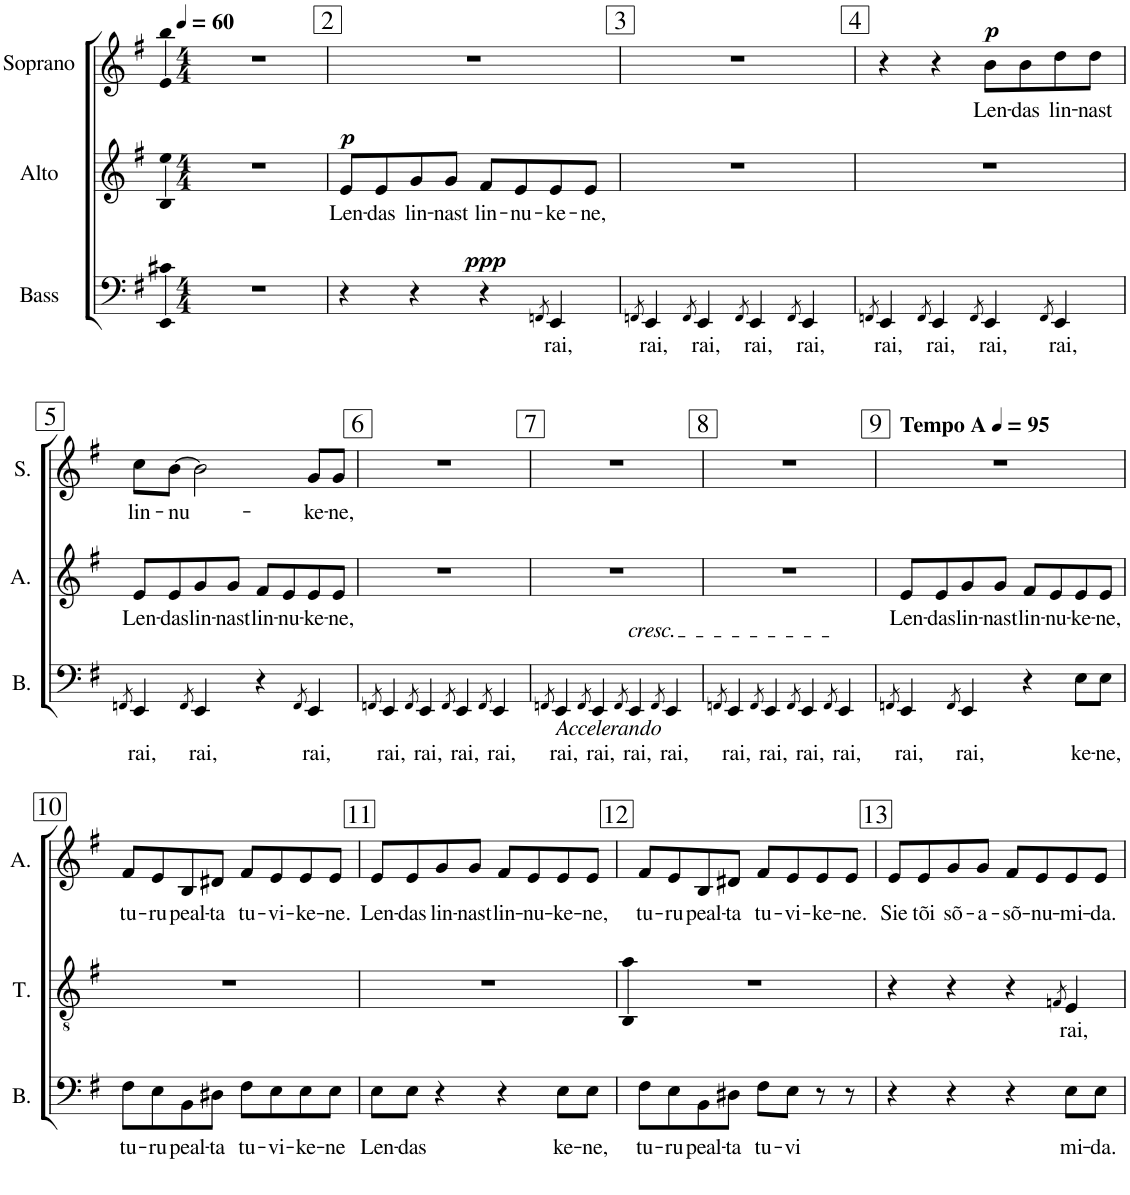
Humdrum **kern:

**kern	**text	**dynam	**kern	**text	**kern	**text	**dynam	**kern	**text	**dynam
*part4	*part4	*part4	*part3	*part3	*part2	*part2	*part2	*part1	*part1	*part1
*staff4	*staff4	*staff4	*staff3	*staff3	*staff2	*staff2	*staff2	*staff1	*staff1	*staff1
*I"Bass	*	*	*I"Tenor	*	*I"Alto	*	*	*I"Soprano	*	*
*I'B.	*	*	*I'T.	*	*I'A.	*	*	*I'S.	*	*
*	*	*	*stria5	*	*	*	*	*	*	*
*clefF4	*	*	*clefGv2	*	*clefG2	*	*	*clefG2	*	*
*	*	*	*	*	*Trd1c2	*	*	*	*	*
*k[f#]	*	*	*k[f#]	*	*k[f#]	*	*	*k[f#]	*	*
*M4/4	*	*	*M4/4	*	*M4/4	*	*	*M4/4	*	*
*MM60	*	*	*MM60	*	*MM60	*	*	*MM60	*	*
=1	=1	=1	=1	=1	=1	=1	=1	=1	=1	=1
1r	.	.	1r	.	1r	.	.	1r	.	.
=2	=2	=2	=2	=2	=2	=2	=2	=2	=2	=2
!	!	!	!	!	!	!LO:LY:b	!LO:DY:a	!	!	!
4r	.	.	1r	.	8e/L	Len-	p	1r	.	.
!	!	!	!	!	!	!LO:LY:b	!	!	!	!
.	.	.	.	.	8e/	-das	.	.	.	.
!	!	!	!	!	!	!LO:LY:b	!	!	!	!
4r	.	.	.	.	8g/	lin-	.	.	.	.
!	!	!	!	!	!	!LO:LY:b	!	!	!	!
.	.	.	.	.	8g/J	-nast	.	.	.	.
!	!	!LO:DY:a	!	!	!	!LO:LY:b	!	!	!	!
4r	.	ppp	.	.	8f#/L	lin-	.	.	.	.
!	!	!	!	!	!	!LO:LY:b	!	!	!	!
.	.	.	.	.	8e/	-nu-	.	.	.	.
8qFFn/	.	.	.	.	.	.	.	.	.	.
!	!LO:LY:b	!	!	!	!	!LO:LY:b	!	!	!	!
4EE/	rai,	.	.	.	8e/	-ke-	.	.	.	.
!	!	!	!	!	!	!LO:LY:b	!	!	!	!
.	.	.	.	.	8e/J	-ne,	.	.	.	.
=3	=3	=3	=3	=3	=3	=3	=3	=3	=3	=3
8qFFn/	.	.	.	.	.	.	.	.	.	.
!	!LO:LY:b	!	!	!	!	!	!	!	!	!
4EE/	rai,	.	1r	.	1r	.	.	1r	.	.
8qFF/	.	.	.	.	.	.	.	.	.	.
!	!LO:LY:b	!	!	!	!	!	!	!	!	!
4EE/	rai,	.	.	.	.	.	.	.	.	.
8qFF/	.	.	.	.	.	.	.	.	.	.
!	!LO:LY:b	!	!	!	!	!	!	!	!	!
4EE/	rai,	.	.	.	.	.	.	.	.	.
8qFF/	.	.	.	.	.	.	.	.	.	.
!	!LO:LY:b	!	!	!	!	!	!	!	!	!
4EE/	rai,	.	.	.	.	.	.	.	.	.
=4	=4	=4	=4	=4	=4	=4	=4	=4	=4	=4
8qFFn/	.	.	.	.	.	.	.	.	.	.
!	!LO:LY:b	!	!	!	!	!	!	!	!	!
4EE/	rai,	.	1r	.	1r	.	.	4r	.	.
8qFF/	.	.	.	.	.	.	.	.	.	.
!	!LO:LY:b	!	!	!	!	!	!	!	!	!
4EE/	rai,	.	.	.	.	.	.	4r	.	.
8qFF/	.	.	.	.	.	.	.	.	.	.
!	!LO:LY:b	!	!	!	!	!	!	!	!LO:LY:b	!LO:DY:a
4EE/	rai,	.	.	.	.	.	.	8b\L	Len-	p
!	!	!	!	!	!	!	!	!	!LO:LY:b	!
.	.	.	.	.	.	.	.	8b\	-das	.
8qFF/	.	.	.	.	.	.	.	.	.	.
!	!LO:LY:b	!	!	!	!	!	!	!	!LO:LY:b	!
4EE/	rai,	.	.	.	.	.	.	8dd\	lin-	.
!	!	!	!	!	!	!	!	!	!LO:LY:b	!
.	.	.	.	.	.	.	.	8dd\J	-nast	.
!!LO:LB:g=z
=5	=5	=5	=5	=5	=5	=5	=5	=5	=5	=5
8qFFn/	.	.	.	.	.	.	.	.	.	.
!	!LO:LY:b	!	!	!	!	!LO:LY:b	!	!	!LO:LY:b	!
4EE/	rai,	.	1r	.	8e/L	Len-	.	8cc\L	lin-	.
!	!	!	!	!	!	!LO:LY:b	!	!	!LO:LY:b	!
.	.	.	.	.	8e/	-das	.	[8b\J	-nu-	.
8qFF/	.	.	.	.	.	.	.	.	.	.
!	!LO:LY:b	!	!	!	!	!LO:LY:b	!	!	!	!
4EE/	rai,	.	.	.	8g/	lin-	.	2b\]	.	.
!	!	!	!	!	!	!LO:LY:b	!	!	!	!
.	.	.	.	.	8g/J	-nast	.	.	.	.
!	!	!	!	!	!	!LO:LY:b	!	!	!	!
4r	.	.	.	.	8f#/L	lin-	.	.	.	.
!	!	!	!	!	!	!LO:LY:b	!	!	!	!
.	.	.	.	.	8e/	-nu-	.	.	.	.
8qFF/	.	.	.	.	.	.	.	.	.	.
!	!LO:LY:b	!	!	!	!	!LO:LY:b	!	!	!LO:LY:b	!
4EE/	rai,	.	.	.	8e/	-ke-	.	8g/L	-ke-	.
!	!	!	!	!	!	!LO:LY:b	!	!	!LO:LY:b	!
.	.	.	.	.	8e/J	-ne,	.	8g/J	-ne,	.
=6	=6	=6	=6	=6	=6	=6	=6	=6	=6	=6
8qFFn/	.	.	.	.	.	.	.	.	.	.
!	!LO:LY:b	!	!	!	!	!	!	!	!	!
4EE/	rai,	.	1r	.	1r	.	.	1r	.	.
8qFF/	.	.	.	.	.	.	.	.	.	.
!	!LO:LY:b	!	!	!	!	!	!	!	!	!
4EE/	rai,	.	.	.	.	.	.	.	.	.
8qFF/	.	.	.	.	.	.	.	.	.	.
!	!LO:LY:b	!	!	!	!	!	!	!	!	!
4EE/	rai,	.	.	.	.	.	.	.	.	.
8qFF/	.	.	.	.	.	.	.	.	.	.
!	!LO:LY:b	!	!	!	!	!	!	!	!	!
4EE/	rai,	.	.	.	.	.	.	.	.	.
=7	=7	=7	=7	=7	=7	=7	=7	=7	=7	=7
8qFFn/	.	.	.	.	.	.	.	.	.	.
!LO:TX:b:i:t=Accelerando	!	!	!	!	!	!	!	!	!	!
!	!LO:LY:b	!	!	!	!	!	!	!	!	!
4EE/	rai,	.	1r	.	1r	.	.	1r	.	.
8qFF/	.	.	.	.	.	.	.	.	.	.
!	!LO:LY:b	!	!	!	!	!	!	!	!	!
4EE/	rai,	.	.	.	.	.	.	.	.	.
8qFF/	.	.	.	.	.	.	.	.	.	.
!LO:TX:a:i:t=cresc.	!	!	!	!	!	!	!	!	!	!
!	!LO:LY:b	!	!	!	!	!	!	!	!	!
4EE/	rai,	.	.	.	.	.	.	.	.	.
8qFF/	.	.	.	.	.	.	.	.	.	.
!	!LO:LY:b	!	!	!	!	!	!	!	!	!
4EE/	rai,	.	.	.	.	.	.	.	.	.
=8	=8	=8	=8	=8	=8	=8	=8	=8	=8	=8
8qFFn/	.	.	.	.	.	.	.	.	.	.
!	!LO:LY:b	!	!	!	!	!	!	!	!	!
4EE/	rai,	.	1r	.	1r	.	.	1r	.	.
8qFF/	.	.	.	.	.	.	.	.	.	.
!	!LO:LY:b	!	!	!	!	!	!	!	!	!
4EE/	rai,	.	.	.	.	.	.	.	.	.
8qFF/	.	.	.	.	.	.	.	.	.	.
!	!LO:LY:b	!	!	!	!	!	!	!	!	!
4EE/	rai,	.	.	.	.	.	.	.	.	.
8qFF/	.	.	.	.	.	.	.	.	.	.
!	!LO:LY:b	!	!	!	!	!	!	!	!	!
4EE/	rai,	.	.	.	.	.	.	.	.	.
=9	=9	=9	=9	=9	=9	=9	=9	=9	=9	=9
*	*	*	*	*	*	*	*	*MM95	*	*
8qFFn/	.	.	.	.	.	.	.	.	.	.
!	!	!	!	!	!	!	!	!LO:TX:a:B:t=Tempo A	!	!
!	!LO:LY:b	!	!	!	!	!LO:LY:b	!	!	!	!
4EE/	rai,	.	1r	.	8e/L	Len-	.	1r	.	.
!	!	!	!	!	!	!LO:LY:b	!	!	!	!
.	.	.	.	.	8e/	-das	.	.	.	.
8qFF/	.	.	.	.	.	.	.	.	.	.
!	!LO:LY:b	!	!	!	!	!LO:LY:b	!	!	!	!
4EE/	rai,	.	.	.	8g/	lin-	.	.	.	.
!	!	!	!	!	!	!LO:LY:b	!	!	!	!
.	.	.	.	.	8g/J	-nast	.	.	.	.
!	!	!	!	!	!	!LO:LY:b	!	!	!	!
4r	.	.	.	.	8f#/L	lin-	.	.	.	.
!	!	!	!	!	!	!LO:LY:b	!	!	!	!
.	.	.	.	.	8e/	-nu-	.	.	.	.
!	!LO:LY:b	!	!	!	!	!LO:LY:b	!	!	!	!
8E\L	-ke-	.	.	.	8e/	-ke-	.	.	.	.
!	!LO:LY:b	!	!	!	!	!LO:LY:b	!	!	!	!
8E\J	-ne,	.	.	.	8e/J	-ne,	.	.	.	.
!!LO:LB:g=z
=10	=10	=10	=10	=10	=10	=10	=10	=10	=10	=10
!	!LO:LY:b	!	!	!	!	!LO:LY:b	!	!	!	!
8F#\L	tu-	.	1r	.	8f#/L	tu-	.	1r	.	.
!	!LO:LY:b	!	!	!	!	!LO:LY:b	!	!	!	!
8E\	-ru	.	.	.	8e/	-ru	.	.	.	.
!	!LO:LY:b	!	!	!	!	!LO:LY:b	!	!	!	!
8BB\	peal-	.	.	.	8B/	peal-	.	.	.	.
!	!LO:LY:b	!	!	!	!	!LO:LY:b	!	!	!	!
8D#X\J	-ta	.	.	.	8d#X/J	-ta	.	.	.	.
!	!LO:LY:b	!	!	!	!	!LO:LY:b	!	!	!	!
8F#\L	tu-	.	.	.	8f#/L	tu-	.	.	.	.
!	!LO:LY:b	!	!	!	!	!LO:LY:b	!	!	!	!
8E\	-vi-	.	.	.	8e/	-vi-	.	.	.	.
!	!LO:LY:b	!	!	!	!	!LO:LY:b	!	!	!	!
8E\	-ke-	.	.	.	8e/	-ke-	.	.	.	.
!	!LO:LY:b	!	!	!	!	!LO:LY:b	!	!	!	!
8E\J	-ne	.	.	.	8e/J	-ne.	.	.	.	.
=11	=11	=11	=11	=11	=11	=11	=11	=11	=11	=11
!	!LO:LY:b	!	!	!	!	!LO:LY:b	!	!	!	!
8E\L	Len-	.	1r	.	8e/L	Len-	.	1r	.	.
!	!LO:LY:b	!	!	!	!	!LO:LY:b	!	!	!	!
8E\J	-das	.	.	.	8e/	-das	.	.	.	.
!	!	!	!	!	!	!LO:LY:b	!	!	!	!
4r	.	.	.	.	8g/	lin-	.	.	.	.
!	!	!	!	!	!	!LO:LY:b	!	!	!	!
.	.	.	.	.	8g/J	-nast	.	.	.	.
!	!	!	!	!	!	!LO:LY:b	!	!	!	!
4r	.	.	.	.	8f#/L	lin-	.	.	.	.
!	!	!	!	!	!	!LO:LY:b	!	!	!	!
.	.	.	.	.	8e/	-nu-	.	.	.	.
!	!LO:LY:b	!	!	!	!	!LO:LY:b	!	!	!	!
8E\L	-ke-	.	.	.	8e/	-ke-	.	.	.	.
!	!LO:LY:b	!	!	!	!	!LO:LY:b	!	!	!	!
8E\J	-ne,	.	.	.	8e/J	-ne,	.	.	.	.
=12	=12	=12	=12	=12	=12	=12	=12	=12	=12	=12
!	!LO:LY:b	!	!	!	!	!LO:LY:b	!	!	!	!
8F#\L	tu-	.	1r	.	8f#/L	tu-	.	1r	.	.
!	!LO:LY:b	!	!	!	!	!LO:LY:b	!	!	!	!
8E\	-ru	.	.	.	8e/	-ru	.	.	.	.
!	!LO:LY:b	!	!	!	!	!LO:LY:b	!	!	!	!
8BB\	peal-	.	.	.	8B/	peal-	.	.	.	.
!	!LO:LY:b	!	!	!	!	!LO:LY:b	!	!	!	!
8D#X\J	-ta	.	.	.	8d#X/J	-ta	.	.	.	.
!	!LO:LY:b	!	!	!	!	!LO:LY:b	!	!	!	!
8F#\L	tu-	.	.	.	8f#/L	tu-	.	.	.	.
!	!LO:LY:b	!	!	!	!	!LO:LY:b	!	!	!	!
8E\J	-vi	.	.	.	8e/	-vi-	.	.	.	.
!	!	!	!	!	!	!LO:LY:b	!	!	!	!
8r	.	.	.	.	8e/	-ke-	.	.	.	.
!	!	!	!	!	!	!LO:LY:b	!	!	!	!
8r	.	.	.	.	8e/J	-ne.	.	.	.	.
=13	=13	=13	=13	=13	=13	=13	=13	=13	=13	=13
!	!	!	!	!	!	!LO:LY:b	!	!	!	!
4r	.	.	4r	.	8e/L	Sie	.	1r	.	.
!	!	!	!	!	!	!LO:LY:b	!	!	!	!
.	.	.	.	.	8e/	tõi	.	.	.	.
!	!	!	!	!	!	!LO:LY:b	!	!	!	!
4r	.	.	4r	.	8g/	sõ-	.	.	.	.
!	!	!	!	!	!	!LO:LY:b	!	!	!	!
.	.	.	.	.	8g/J	-a-	.	.	.	.
!	!	!	!	!	!	!LO:LY:b	!	!	!	!
4r	.	.	4r	.	8f#/L	-sõ-	.	.	.	.
!	!	!	!	!	!	!LO:LY:b	!	!	!	!
.	.	.	.	.	8e/	-nu-	.	.	.	.
.	.	.	8qFn/	.	.	.	.	.	.	.
!	!LO:LY:b	!	!	!LO:LY:b	!	!LO:LY:b	!	!	!	!
8E\L	mi-	.	4E/	rai,	8e/	-mi-	.	.	.	.
!	!LO:LY:b	!	!	!	!	!LO:LY:b	!	!	!	!
8E\J	-da.	.	.	.	8e/J	-da.	.	.	.	.
=	=	=	=	=	=	=	=	=	=	=
*-	*-	*-	*-	*-	*-	*-	*-	*-	*-	*-
